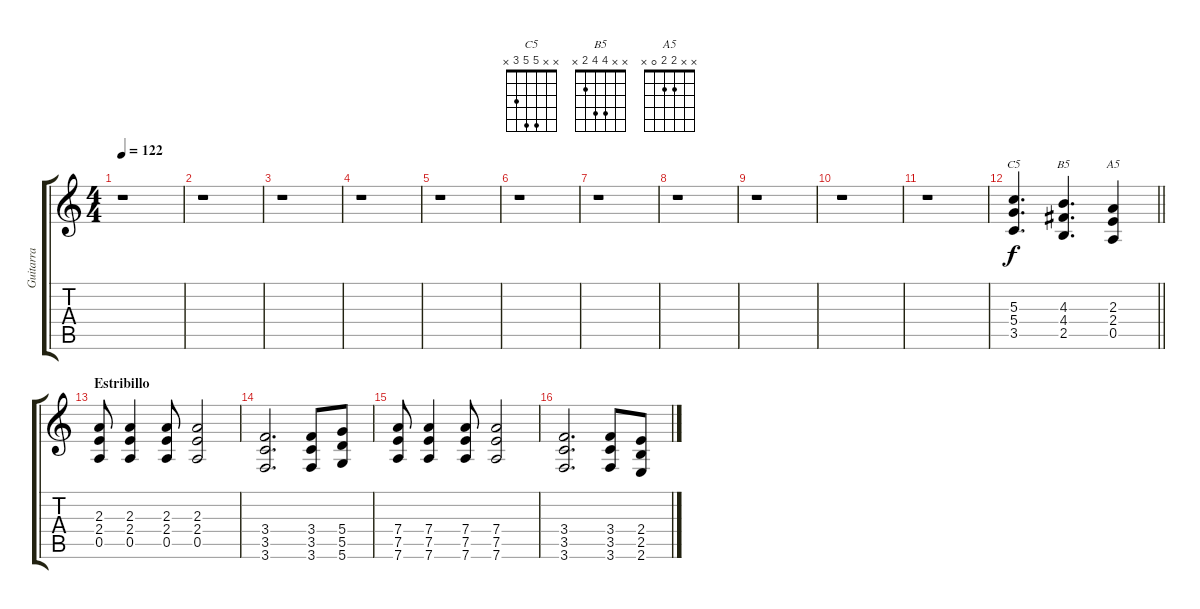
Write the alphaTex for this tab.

\track ("Guitarra" "Guitarra") {instrument distortionguitar}
\staff {score tabs}
\tuning (E4 B3 G3 D3 A2 D2) {hide}
\chord ("C5" x x 5 5 3 x)
\chord ("B5" x x 4 4 2 x)
\chord ("A5" x x 2 2 0 x)
\ts (4 4)
\tempo 122
\clef g2
\ks c
r.1{dy f} |
r.1 |
r.1 |
r.1 |
r.1 |
r.1 |
r.1 |
r.1 |
r.1 |
r.1 |
r.1 |
\barLineRight lightlight
(5.3 5.4 3.5).4{d ch "C5"} (4.3 4.4 2.5).4{d ch "B5"} (2.3 2.4 0.5).4{ch "A5"} |
\section ("" "Estribillo")
(2.3 2.4 0.5).8 (2.3 2.4 0.5).4 (2.3 2.4 0.5).8 (2.3 2.4 0.5).2 |
(3.4 3.5 3.6).2{d} (3.4 3.5 3.6).8 (5.4 5.5 5.6).8 |
(7.4 7.5 7.6).8 (7.4 7.5 7.6).4 (7.4 7.5 7.6).8 (7.4 7.5 7.6).2 |
(3.4 3.5 3.6).2{d} (3.4 3.5 3.6).8 (2.4 2.5 2.6).8
